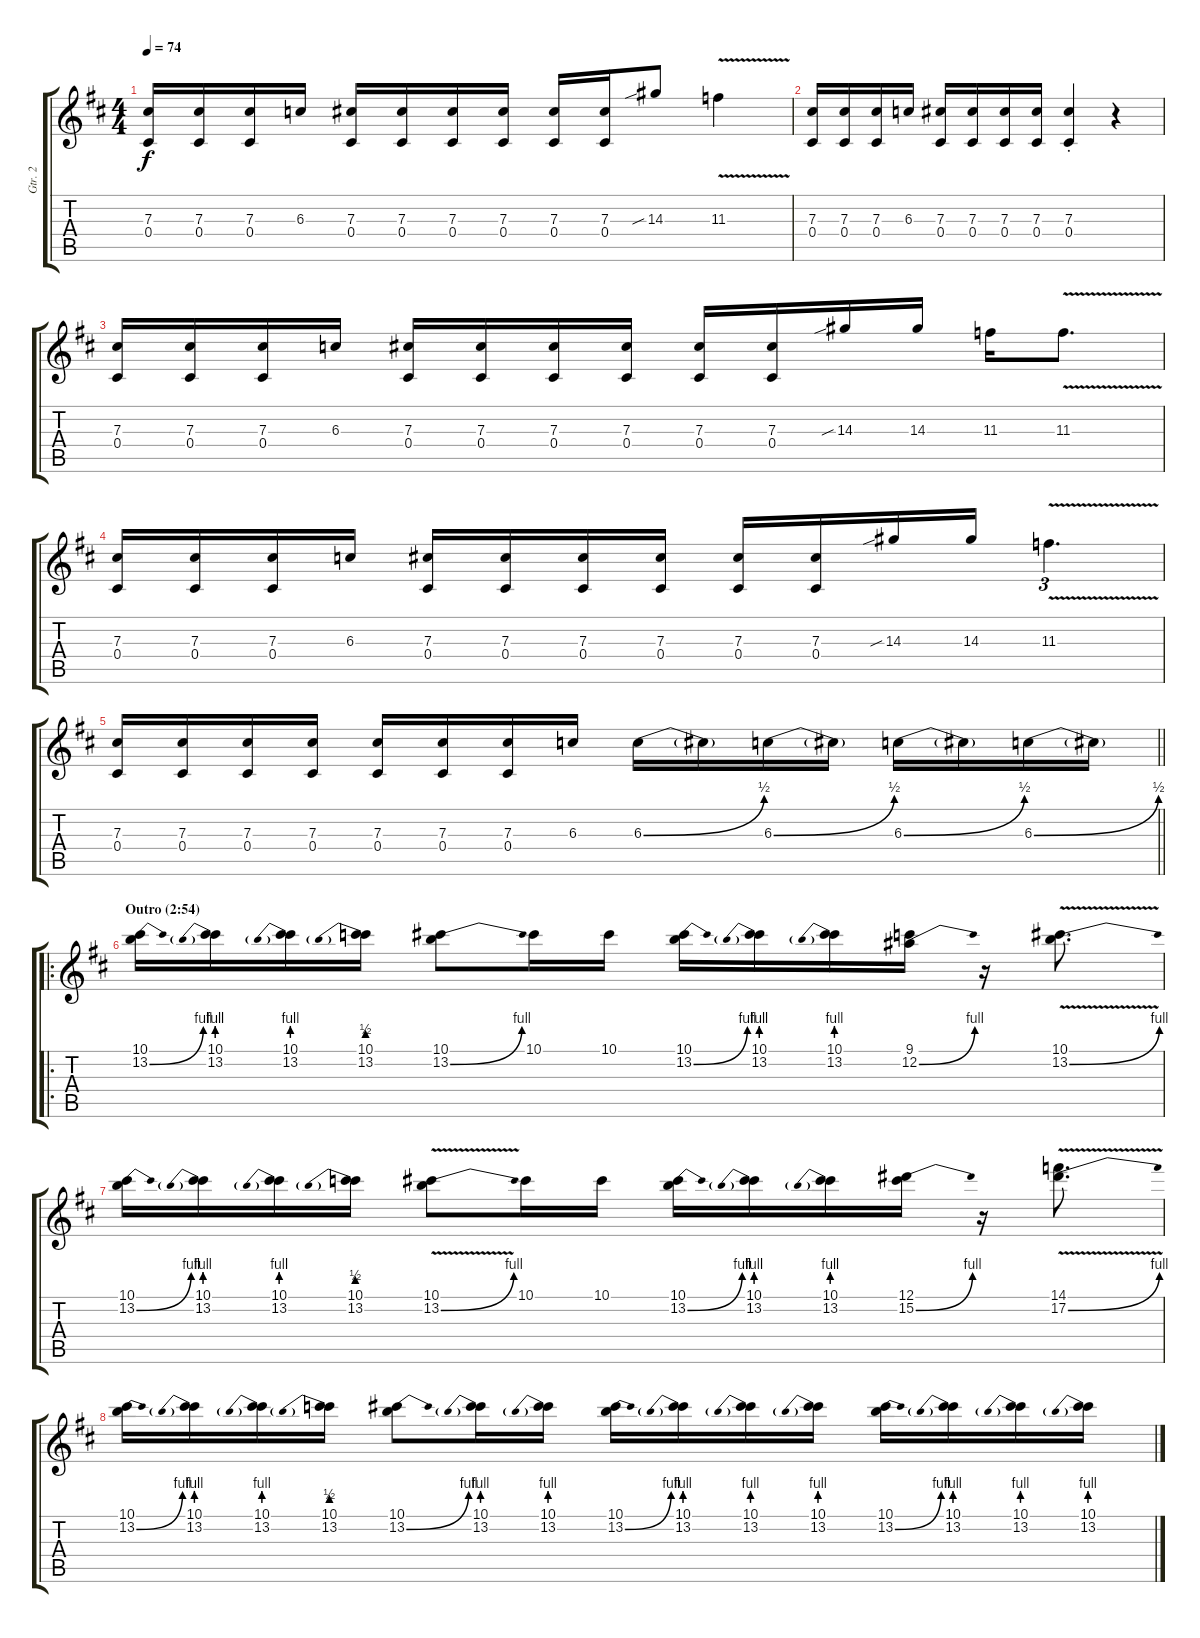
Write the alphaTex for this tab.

\track ("Gtr. 2" "Gtr. 2") {instrument electricguitarclean}
\staff {score tabs}
\tuning (Eb4 Bb3 Gb3 Db3 Ab2 Db2) {hide}
\ts (4 4)
\tempo 74
\clef g2
\ks d
(7.3 0.4).16{dy f} (7.3 0.4).16 (7.3 0.4).16 6.3.16 (7.3 0.4).16 (7.3 0.4).16 (7.3 0.4).16 (7.3 0.4).16 (7.3 0.4).16 (7.3 0.4).16 14.3{sib}.8 11.3{v}.4 |
(7.3 0.4).16 (7.3 0.4).16 (7.3 0.4).16 6.3.16 (7.3 0.4).16 (7.3 0.4).16 (7.3 0.4).16 (7.3 0.4).16 (7.3{st} 0.4{st}).4 r.4 |
(7.3 0.4).16 (7.3 0.4).16 (7.3 0.4).16 6.3.16 (7.3 0.4).16 (7.3 0.4).16 (7.3 0.4).16 (7.3 0.4).16 (7.3 0.4).16 (7.3 0.4).16 14.3{sib}.16 14.3.16 11.3.16 11.3{v}.8{d} |
(7.3 0.4).16 (7.3 0.4).16 (7.3 0.4).16 6.3.16 (7.3 0.4).16 (7.3 0.4).16 (7.3 0.4).16 (7.3 0.4).16 (7.3 0.4).16 (7.3 0.4).16 14.3{sib}.16 14.3.16 11.3{v}.4{d tu (3 2)} |
\barLineRight lightlight
(7.3 0.4).16 (7.3 0.4).16 (7.3 0.4).16 (7.3 0.4).16 (7.3 0.4).16 (7.3 0.4).16 (7.3 0.4).16 6.3.16 6.3{be (bend 0 0 60 2)}.16 6.3{t}.16 6.3{be (bend 0 0 60 2)}.16 6.3{t}.16 6.3{be (bend 0 0 60 2)}.16 6.3{t}.16 6.3{be (bend 0 0 60 2)}.16 6.3{t}.16 |
\ro
\section ("" "Outro (2:54)")
(10.1 13.2{be (bend 0 0 60 4)}).16{volume 14} (10.1 13.2{be (prebend 0 4 60 4)}).16 (10.1 13.2{be (prebend 0 4 60 4)}).16 (10.1 13.2{be (prebend 0 2 60 2)}).16 (10.1 13.2{be (bend 0 0 60 4)}).8 10.1.16 10.1.16 (10.1 13.2{be (bend 0 0 60 4)}).16 (10.1 13.2{be (prebend 0 4 60 4)}).16 (10.1 13.2{be (prebend 0 4 60 4)}).16 (9.1 12.2{be (bend 0 0 60 4)}).16 r.16 (10.1 13.2{be (bend 0 0 60 4) v}).8{d} |
(10.1 13.2{be (bend 0 0 60 4)}).16 (10.1 13.2{be (prebend 0 4 60 4)}).16 (10.1 13.2{be (prebend 0 4 60 4)}).16 (10.1 13.2{be (prebend 0 2 60 2)}).16 (10.1 13.2{be (bend 0 0 60 4) v}).8 10.1.16 10.1.16 (10.1 13.2{be (bend 0 0 60 4)}).16 (10.1 13.2{be (prebend 0 4 60 4)}).16 (10.1 13.2{be (prebend 0 4 60 4)}).16 (12.1 15.2{be (bend 0 0 60 4)}).16 r.16 (14.1 17.2{be (bend 0 0 60 4) v}).8{d} |
(10.1 13.2{be (bend 0 0 60 4)}).16 (10.1 13.2{be (prebend 0 4 60 4)}).16 (10.1 13.2{be (prebend 0 4 60 4)}).16 (10.1 13.2{be (prebend 0 2 60 2)}).16 (10.1 13.2{be (bend 0 0 60 4)}).8 (10.1 13.2{be (prebend 0 4 60 4)}).16 (10.1 13.2{be (prebend 0 4 60 4)}).16 (10.1 13.2{be (bend 0 0 60 4)}).16 (10.1 13.2{be (prebend 0 4 60 4)}).16 (10.1 13.2{be (prebend 0 4 60 4)}).16 (10.1 13.2{be (prebend 0 4 60 4)}).16 (10.1 13.2{be (bend 0 0 60 4)}).16 (10.1 13.2{be (prebend 0 4 60 4)}).16 (10.1 13.2{be (prebend 0 4 60 4)}).16 (10.1 13.2{be (prebend 0 4 60 4)}).16
